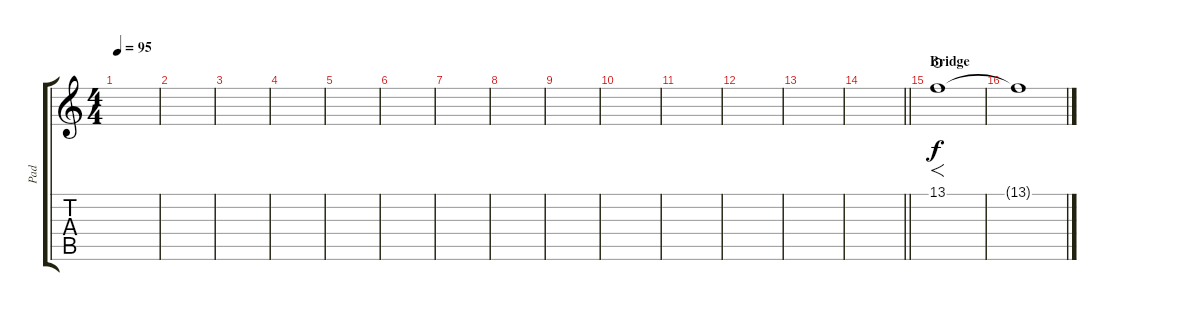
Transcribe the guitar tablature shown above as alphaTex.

\track ("Pad" "Pad") {instrument pad3polysynth}
\staff {score tabs}
\tuning (E4 B3 G3 D3 A2 E2) {hide}
\ts (4 4)
\tempo 95
\clef g2
\ks c
|
|
|
|
|
|
|
|
|
|
|
|
|
\barLineRight lightlight
|
\section ("" "Bridge")
13.1.1{f waho} |
13.1{t}.1
